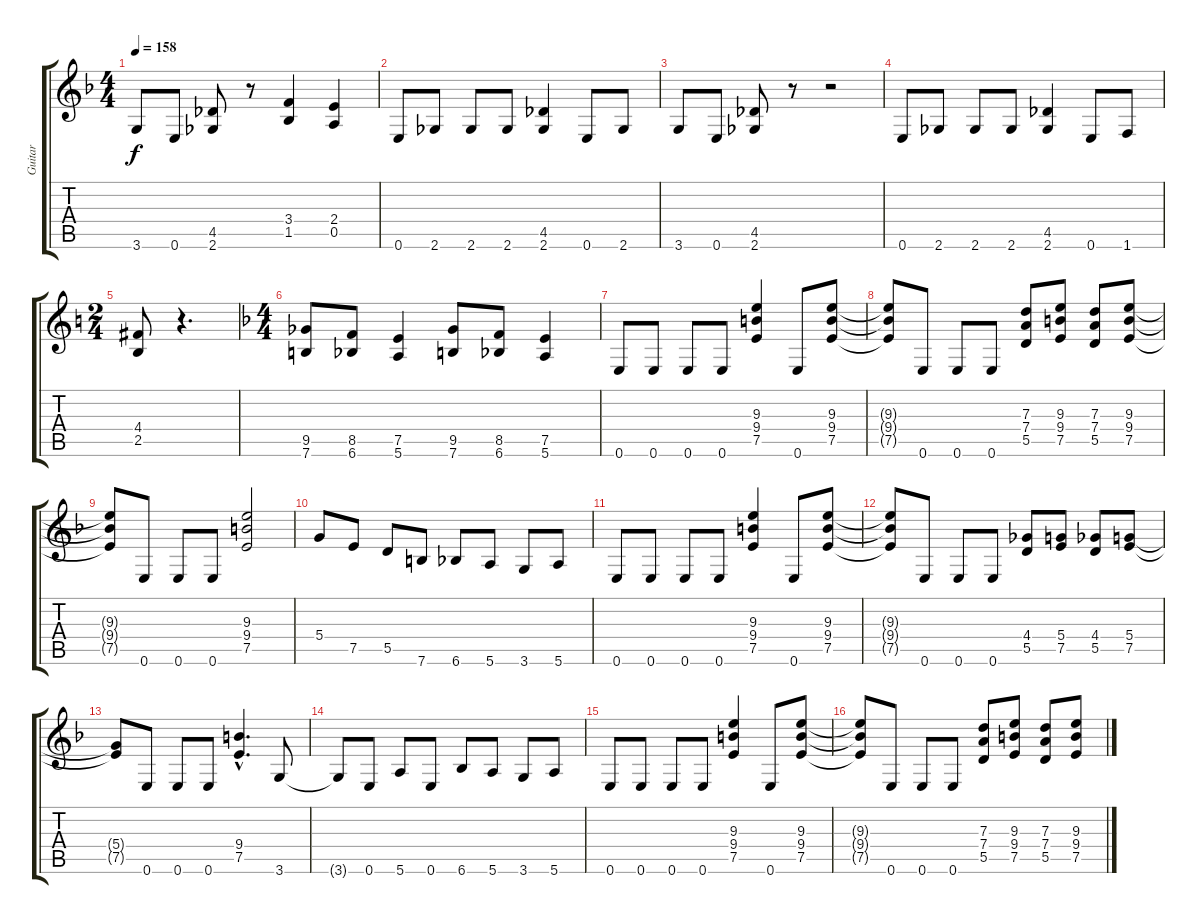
\track ("Guitar" "Guitar") {instrument overdrivenguitar}
\staff {score tabs}
\tuning (E4 B3 G3 D3 A2 E2) {hide}
\ts (4 4)
\tempo 158
\clef g2
\ks f
3.6.8{dy f} 0.6.8 (4.5 2.6).8 r.8 (3.4 1.5).4 (2.4 0.5).4 |
0.6.8 2.6.8 2.6.8 2.6.8 (4.5 2.6).4 0.6.8 2.6.8 |
3.6.8 0.6.8 (4.5 2.6).8 r.8 r.2 |
0.6.8 2.6.8 2.6.8 2.6.8 (4.5 2.6).4 0.6.8 1.6.8 |
\ts (2 4)
\ks c
(4.4 2.5).8 r.4{d} |
\ts (4 4)
\ks f
(9.5 7.6).8 (8.5 6.6).8 (7.5 5.6).4 (9.5 7.6).8 (8.5 6.6).8 (7.5 5.6).4 |
0.6.8 0.6.8 0.6.8 0.6.8 (9.3 9.4 7.5).4 0.6.8 (9.3 9.4 7.5).8 |
(9.3{t} 9.4{t} 7.5{t}).8 0.6.8 0.6.8 0.6.8 (7.3 7.4 5.5).8 (9.3 9.4 7.5).8 (7.3 7.4 5.5).8 (9.3 9.4 7.5).8 |
(9.3{t} 9.4{t} 7.5{t}).8 0.6.8 0.6.8 0.6.8 (9.3 9.4 7.5).2 |
5.4.8 7.5.8 5.5.8 7.6.8 6.6.8 5.6.8 3.6.8 5.6.8 |
0.6.8 0.6.8 0.6.8 0.6.8 (9.3 9.4 7.5).4 0.6.8 (9.3 9.4 7.5).8 |
(9.3{t} 9.4{t} 7.5{t}).8 0.6.8 0.6.8 0.6.8 (4.4 5.5).8 (5.4 7.5).8 (4.4 5.5).8 (5.4 7.5).8 |
(5.4{t} 7.5{t}).8 0.6.8 0.6.8 0.6.8 (9.4{hac} 7.5{hac}).4{d} 3.6.8 |
3.6{t}.8 0.6.8 5.6.8 0.6.8 6.6.8 5.6.8 3.6.8 5.6.8 |
0.6.8 0.6.8 0.6.8 0.6.8 (9.3 9.4 7.5).4 0.6.8 (9.3 9.4 7.5).8 |
(9.3{t} 9.4{t} 7.5{t}).8 0.6.8 0.6.8 0.6.8 (7.3 7.4 5.5).8 (9.3 9.4 7.5).8 (7.3 7.4 5.5).8 (9.3 9.4 7.5).8
